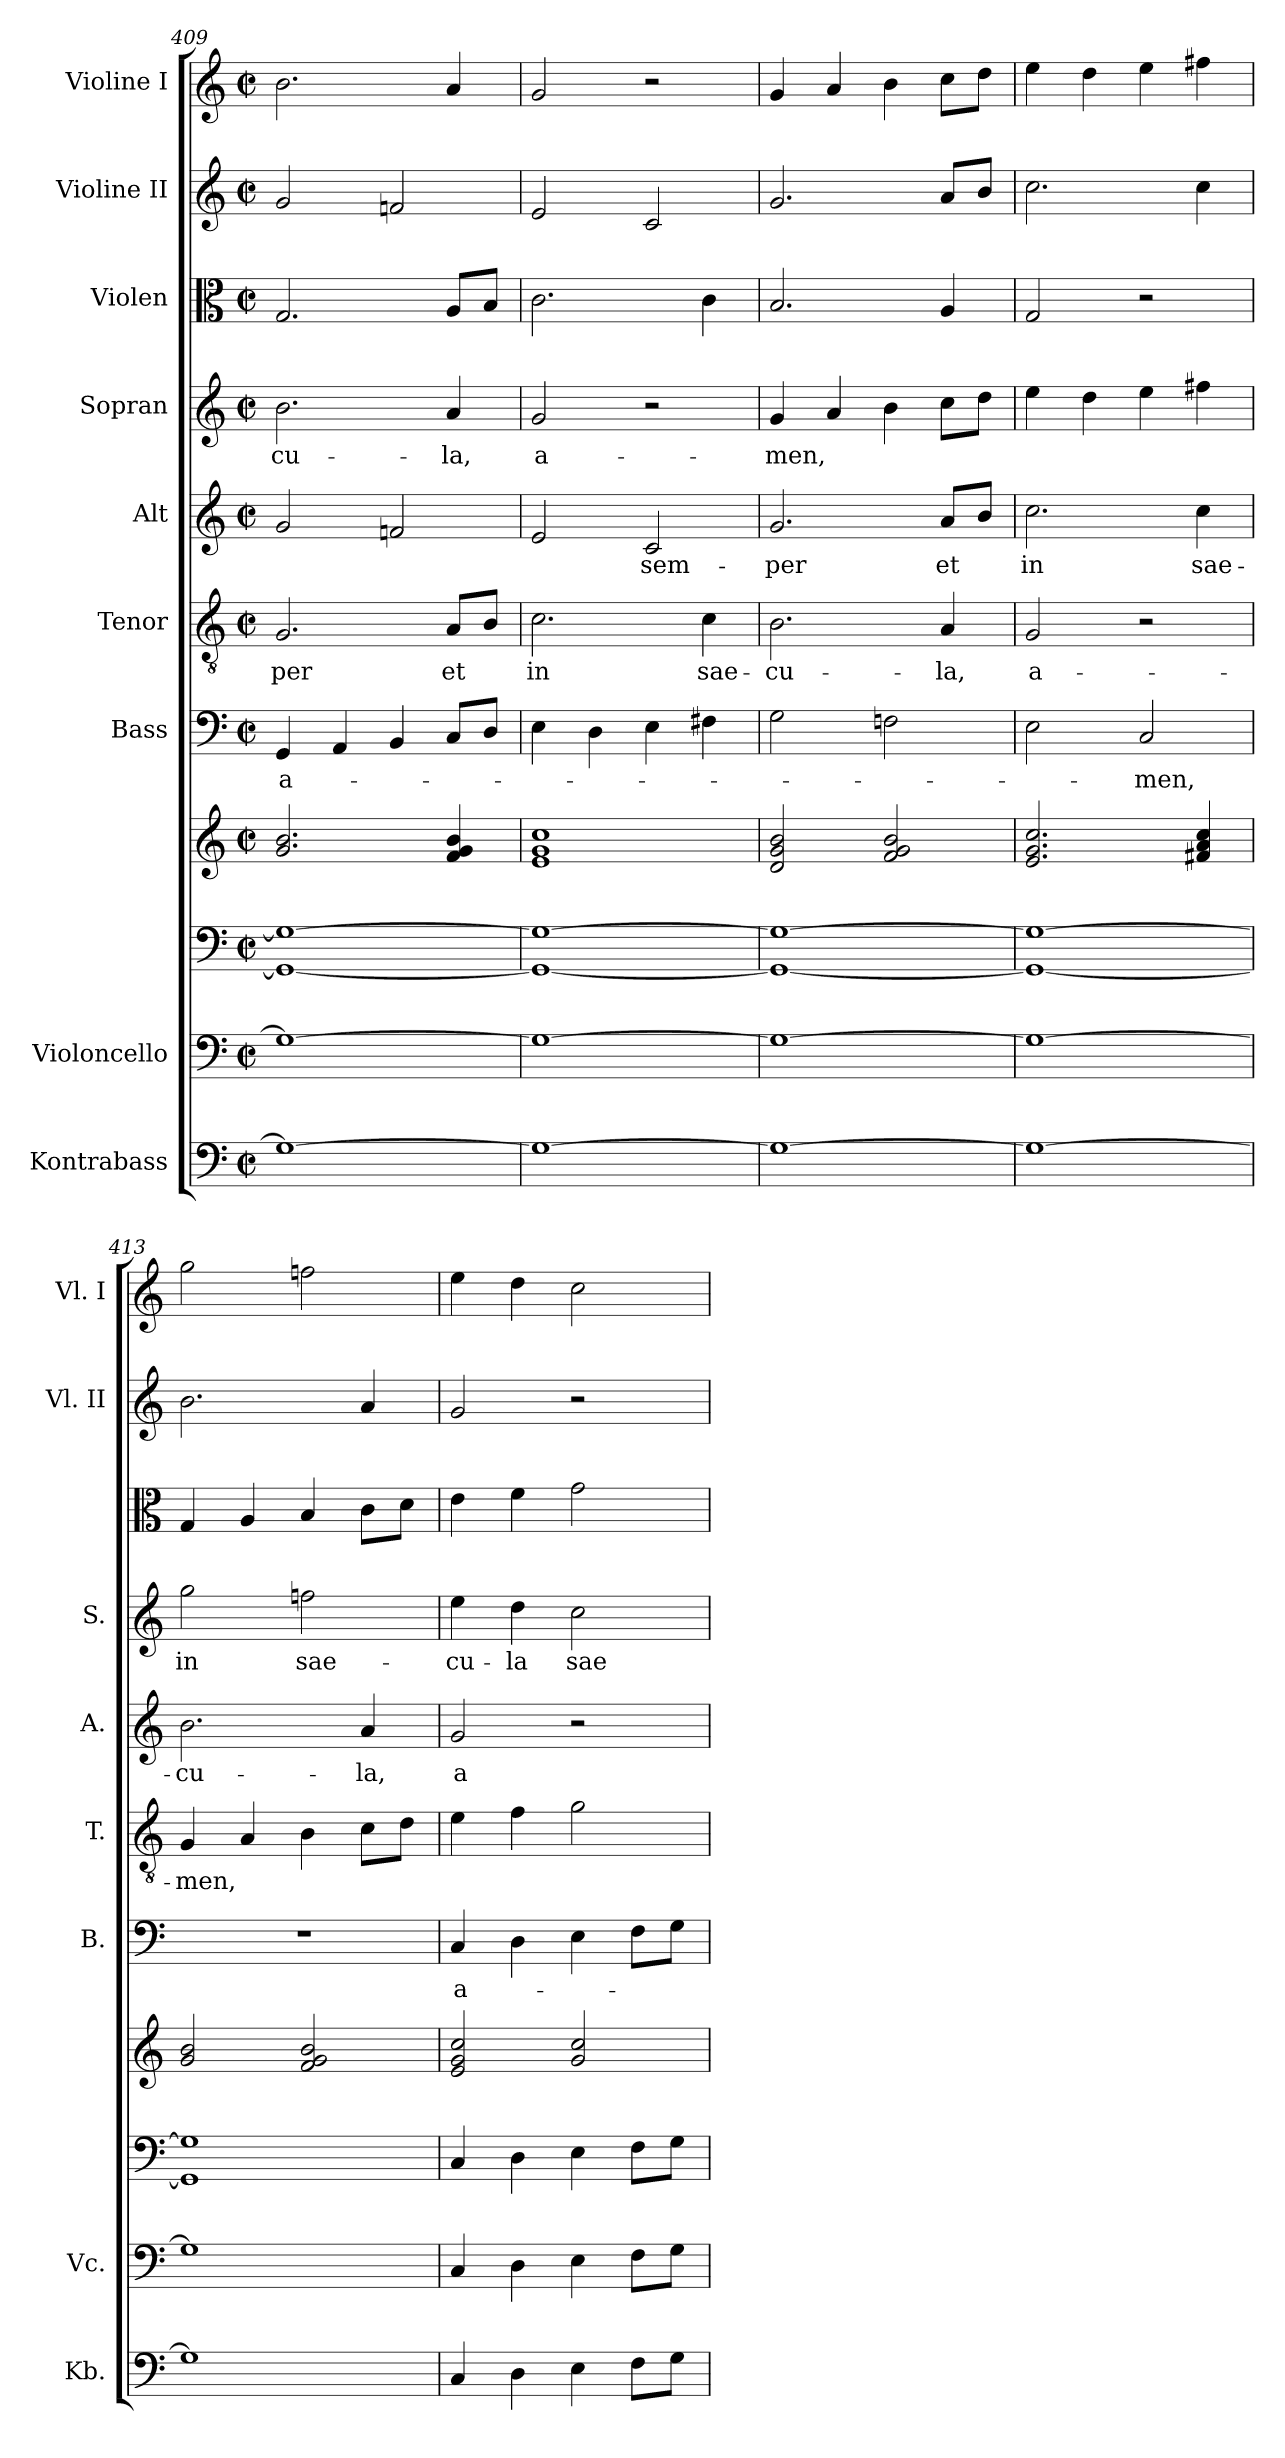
**kern	**kern	**kern	**kern	**kern	**text	**kern	**text	**kern	**text	**kern	**text	**kern	**kern	**kern
*part10	*part9	*part8	*part8	*part7	*part7	*part6	*part6	*part5	*part5	*part4	*part4	*part3	*part2	*part1
*staff11	*staff10	*staff9	*staff8	*staff7	*staff7	*staff6	*staff6	*staff5	*staff5	*staff4	*staff4	*staff3	*staff2	*staff1
*I"Kontrabass	*I"Violoncello	*	*	*I"Bass	*	*I"Tenor	*	*I"Alt	*	*I"Sopran	*	*I"Violen	*I"Violine II	*I"Violine I
*I'Kb.	*I'Vc.	*	*	*I'B.	*	*I'T.	*	*I'A.	*	*I'S.	*	*	*I'Vl. II	*I'Vl. I
!!LO:PB:g=z
*clefF4	*clefF4	*clefF4	*clefG2	*clefF4	*	*clefGv2	*	*clefG2	*	*clefG2	*	*clefC3	*clefG2	*clefG2
*ITrd7c12	*	*	*	*	*	*	*	*	*	*	*	*	*	*
*k[]	*k[]	*k[]	*k[]	*k[]	*	*k[]	*	*k[]	*	*k[]	*	*k[]	*k[]	*k[]
*C:	*C:	*C:	*C:	*C:	*	*C:	*	*C:	*	*C:	*	*C:	*C:	*C:
*M2/2	*M2/2	*M2/2	*M2/2	*M2/2	*	*M2/2	*	*M2/2	*	*M2/2	*	*M2/2	*M2/2	*M2/2
*met(c|)	*met(c|)	*met(c|)	*met(c|)	*met(c|)	*	*met(c|)	*	*met(c|)	*	*met(c|)	*	*met(c|)	*met(c|)	*met(c|)
=409	=409	=409	=409	=409	=409	=409	=409	=409	=409	=409	=409	=409	=409	=409
!	!	!	!	!	!LO:LY:b	!	!LO:LY:b	!	!	!	!LO:LY:b	!	!	!
1GG_	1G_	1GG_ 1G_	2.g/ 2.b/	4GG/	a-	2.G/	-per	2g/	.	2.b\	-cu-	2.G/	2g/	2.b\
.	.	.	.	4AA/	.	.	.	.	.	.	.	.	.	.
.	.	.	.	4BB/	.	.	.	2fn/	.	.	.	.	2fn/	.
!	!	!	!	!	!	!	!LO:LY:b	!	!	!	!LO:LY:b	!	!	!
.	.	.	4f/ 4g/ 4b/	8C/L	.	8A/L	et	.	.	4a/	-la,	8A/L	.	4a/
.	.	.	.	8D/J	.	8B/J	.	.	.	.	.	8B/J	.	.
=410	=410	=410	=410	=410	=410	=410	=410	=410	=410	=410	=410	=410	=410	=410
!	!	!	!	!	!	!	!LO:LY:b	!	!	!	!LO:LY:b	!	!	!
1GG_	1G_	1GG_ 1G_	1e 1g 1cc	4E\	.	2.c\	in	2e/	.	2g/	a-	2.c\	2e/	2g/
.	.	.	.	4D\	.	.	.	.	.	.	.	.	.	.
!	!	!	!	!	!	!	!	!	!LO:LY:b	!	!	!	!	!
.	.	.	.	4E\	.	.	.	2c/	sem-	2r	.	.	2c/	2r
!	!	!	!	!	!	!	!LO:LY:b	!	!	!	!	!	!	!
.	.	.	.	4F#X\	.	4c\	sae-	.	.	.	.	4c\	.	.
=411	=411	=411	=411	=411	=411	=411	=411	=411	=411	=411	=411	=411	=411	=411
!	!	!	!	!	!	!	!LO:LY:b	!	!LO:LY:b	!	!LO:LY:b	!	!	!
1GG_	1G_	1GG_ 1G_	2d/ 2g/ 2b/	2G\	.	2.B\	-cu-	2.g/	-per	4g/	-men,	2.B/	2.g/	4g/
.	.	.	.	.	.	.	.	.	.	4a/	.	.	.	4a/
.	.	.	2f/ 2g/ 2b/	2Fn\	.	.	.	.	.	4b\	.	.	.	4b\
!	!	!	!	!	!	!	!LO:LY:b	!	!LO:LY:b	!	!	!	!	!
.	.	.	.	.	.	4A/	-la,	8a/L	et	8cc\L	.	4A/	8a/L	8cc\L
.	.	.	.	.	.	.	.	8b/J	.	8dd\J	.	.	8b/J	8dd\J
=412	=412	=412	=412	=412	=412	=412	=412	=412	=412	=412	=412	=412	=412	=412
!	!	!	!	!	!	!	!LO:LY:b	!	!LO:LY:b	!	!	!	!	!
1GG_	1G_	1GG_ 1G_	2.e/ 2.g/ 2.cc/	2E\	.	2G/	a-	2.cc\	in	4ee\	.	2G/	2.cc\	4ee\
.	.	.	.	.	.	.	.	.	.	4dd\	.	.	.	4dd\
!	!	!	!	!	!LO:LY:b	!	!	!	!	!	!	!	!	!
.	.	.	.	2C/	-men,	2r	.	.	.	4ee\	.	2r	.	4ee\
!	!	!	!	!	!	!	!	!	!LO:LY:b	!	!	!	!	!
.	.	.	4f#X/ 4a/ 4cc/	.	.	.	.	4cc\	sae-	4ff#X\	.	.	4cc\	4ff#X\
=413	=413	=413	=413	=413	=413	=413	=413	=413	=413	=413	=413	=413	=413	=413
!	!	!	!	!	!	!	!LO:LY:b	!	!LO:LY:b	!	!LO:LY:b	!	!	!
1GG]	1G]	1GG] 1G]	2g/ 2b/	1r	.	4G/	-men,	2.b\	-cu-	2gg\	in	4G/	2.b\	2gg\
.	.	.	.	.	.	4A/	.	.	.	.	.	4A/	.	.
!	!	!	!	!	!	!	!	!	!	!	!LO:LY:b	!	!	!
.	.	.	2f/ 2g/ 2b/	.	.	4B\	.	.	.	2ffn\	sae-	4B/	.	2ffn\
!	!	!	!	!	!	!	!	!	!LO:LY:b	!	!	!	!	!
.	.	.	.	.	.	8c\L	.	4a/	-la,	.	.	8c\L	4a/	.
.	.	.	.	.	.	8d\J	.	.	.	.	.	8d\J	.	.
=414	=414	=414	=414	=414	=414	=414	=414	=414	=414	=414	=414	=414	=414	=414
!	!	!	!	!	!LO:LY:b	!	!	!	!LO:LY:b	!	!LO:LY:b	!	!	!
4CC/	4C/	4C/	2e/ 2g/ 2cc/	4C/	a-	4e\	.	2g/	a-	4ee\	-cu-	4e\	2g/	4ee\
!	!	!	!	!	!	!	!	!	!	!	!LO:LY:b	!	!	!
4DD\	4D\	4D\	.	4D\	.	4f\	.	.	.	4dd\	-la	4f\	.	4dd\
!	!	!	!	!	!	!	!	!	!	!	!LO:LY:b	!	!	!
4EE\	4E\	4E\	2g/ 2cc/	4E\	.	2g\	.	2r	.	2cc\	sae-	2g\	2r	2cc\
8FF\L	8F\L	8F\L	.	8F\L	.	.	.	.	.	.	.	.	.	.
8GG\J	8G\J	8G\J	.	8G\J	.	.	.	.	.	.	.	.	.	.
=	=	=	=	=	=	=	=	=	=	=	=	=	=	=
*-	*-	*-	*-	*-	*-	*-	*-	*-	*-	*-	*-	*-	*-	*-
